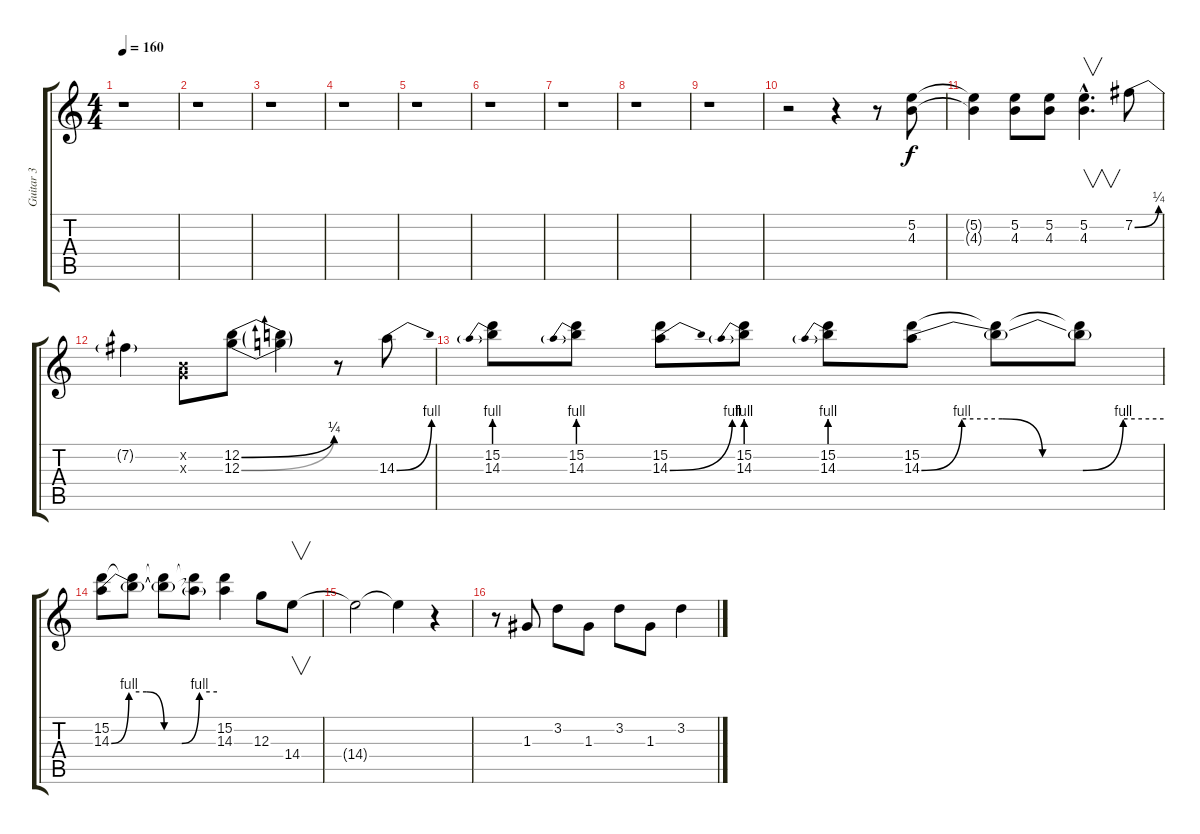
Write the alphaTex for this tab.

\track ("Guitar 3" "Guitar 3") {instrument distortionguitar}
\staff {score tabs}
\tuning (E4 B3 G3 D3 A2 E2) {hide}
\ts (4 4)
\tempo 160
\clef g2
\ks c
r.1{dy f} |
r.1 |
r.1 |
r.1 |
r.1 |
r.1 |
r.1 |
r.1 |
r.1 |
r.2 r.4 r.8 (5.2 4.3).8 |
(5.2{t} 4.3{t}).4 (5.2 4.3).8 (5.2 4.3).8 (5.2{hac} 4.3{hac}).4{v d} 7.2{be (bend 0 0 60 1)}.8 |
7.2{t}.4 (0.2{x} 0.3{x}).8 (12.2{be (bend 0 0 60 1)} 12.3{be (bend 0 0 60 1)}).8 (12.2{t} 12.3{t}).4 r.8 14.3{be (bend 0 0 60 4)}.8 |
(15.2 14.3{be (prebend 0 4 60 4)}).8 (15.2 14.3{be (prebend 0 4 60 4)}).8 (15.2 14.3{be (bend 0 0 60 4)}).8 (15.2 14.3{be (prebend 0 4 60 4)}).8 (15.2 14.3{be (prebend 0 4 60 4)}).8 (15.2 14.3{be (custom 0 0 10 4 20 4 30 0 40 0 50 4 60 4)}).8 (15.2{t} 14.3{t}).8 (15.2{t} 14.3{t}).8 |
(15.2 14.3{be (custom 0 0 10 4 20 4 30 0 40 0 50 4 60 4)}).8 (15.2{t} 14.3{t}).8 (15.2{t} 14.3{t}).8 (15.2{t} 14.3{t}).8 (15.2 14.3).4 12.3.8 14.4.8{v} |
14.4{t}.2 14.4{t}.4 r.4 |
r.8 1.3.8 3.2.8 1.3.8 3.2.8 1.3.8 3.2.4
